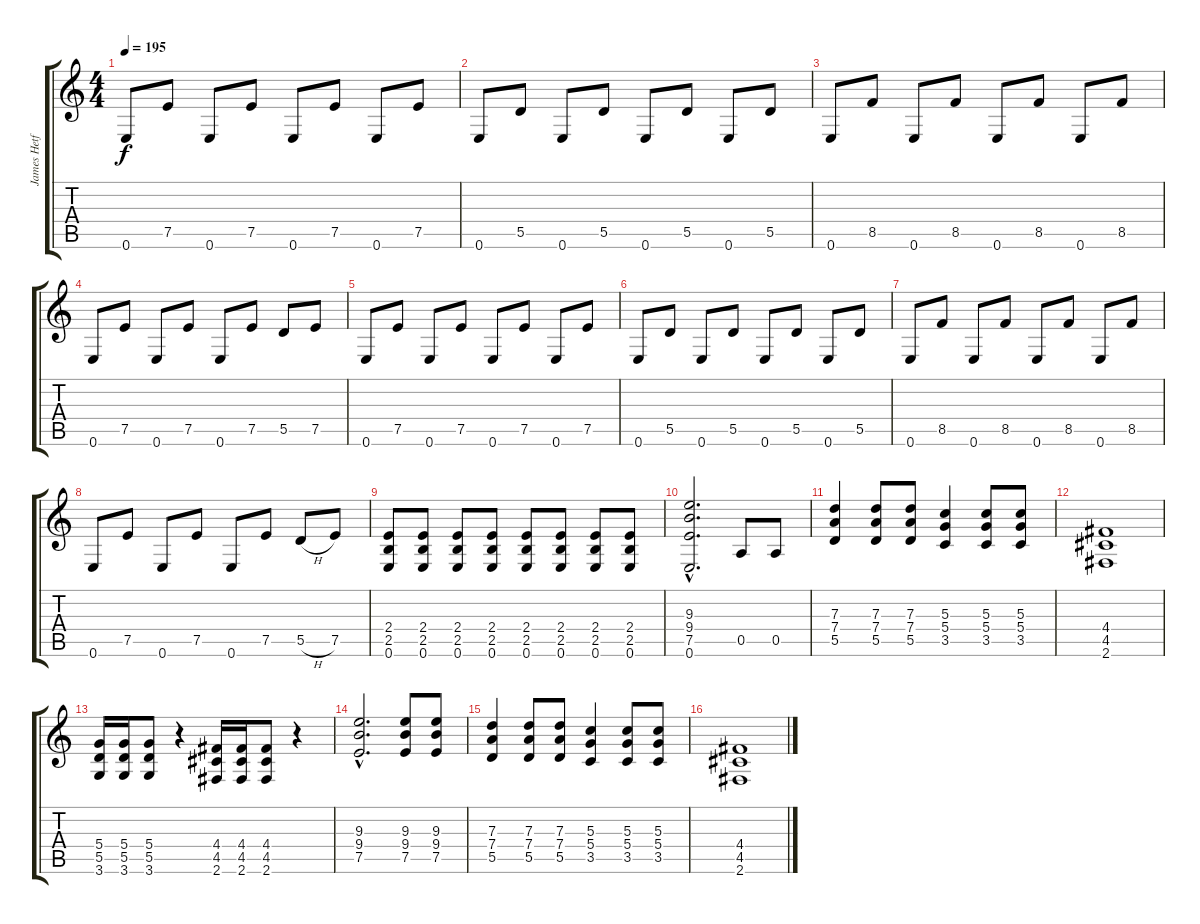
\track ("James Hetfield (Guitar I)" "James Hetf") {instrument distortionguitar}
\staff {score tabs}
\tuning (E4 B3 G3 D3 A2 E2) {hide}
\ts (4 4)
\tempo 195
\clef g2
\ks c
0.6.8{dy f volume 14} 7.5.8 0.6.8 7.5.8 0.6.8 7.5.8 0.6.8 7.5.8 |
0.6.8 5.5.8 0.6.8 5.5.8 0.6.8 5.5.8 0.6.8 5.5.8 |
0.6.8 8.5.8 0.6.8 8.5.8 0.6.8 8.5.8 0.6.8 8.5.8 |
0.6.8 7.5.8 0.6.8 7.5.8 0.6.8 7.5.8 5.5.8 7.5.8 |
0.6.8 7.5.8 0.6.8 7.5.8 0.6.8 7.5.8 0.6.8 7.5.8 |
0.6.8 5.5.8 0.6.8 5.5.8 0.6.8 5.5.8 0.6.8 5.5.8 |
0.6.8 8.5.8 0.6.8 8.5.8 0.6.8 8.5.8 0.6.8 8.5.8 |
0.6.8 7.5.8 0.6.8 7.5.8 0.6.8 7.5.8 5.5{h}.8 7.5.8 |
(2.4 2.5 0.6).8 (2.4 2.5 0.6).8 (2.4 2.5 0.6).8 (2.4 2.5 0.6).8 (2.4 2.5 0.6).8 (2.4 2.5 0.6).8 (2.4 2.5 0.6).8 (2.4 2.5 0.6).8 |
(9.3{hac} 9.4{hac} 7.5{hac} 0.6{hac}).2{d} 0.5.8 0.5.8 |
(7.3 7.4 5.5).4 (7.3 7.4 5.5).8 (7.3 7.4 5.5).8 (5.3 5.4 3.5).4 (5.3 5.4 3.5).8 (5.3 5.4 3.5).8 |
(4.4 4.5 2.6).1 |
(5.4 5.5 3.6).16 (5.4 5.5 3.6).16 (5.4 5.5 3.6).8 r.4 (4.4 4.5 2.6).16 (4.4 4.5 2.6).16 (4.4 4.5 2.6).8 r.4 |
(9.3{hac} 9.4{hac} 7.5{hac}).2{d} (9.3 9.4 7.5).8 (9.3 9.4 7.5).8 |
(7.3 7.4 5.5).4 (7.3 7.4 5.5).8 (7.3 7.4 5.5).8 (5.3 5.4 3.5).4 (5.3 5.4 3.5).8 (5.3 5.4 3.5).8 |
(4.4 4.5 2.6).1
